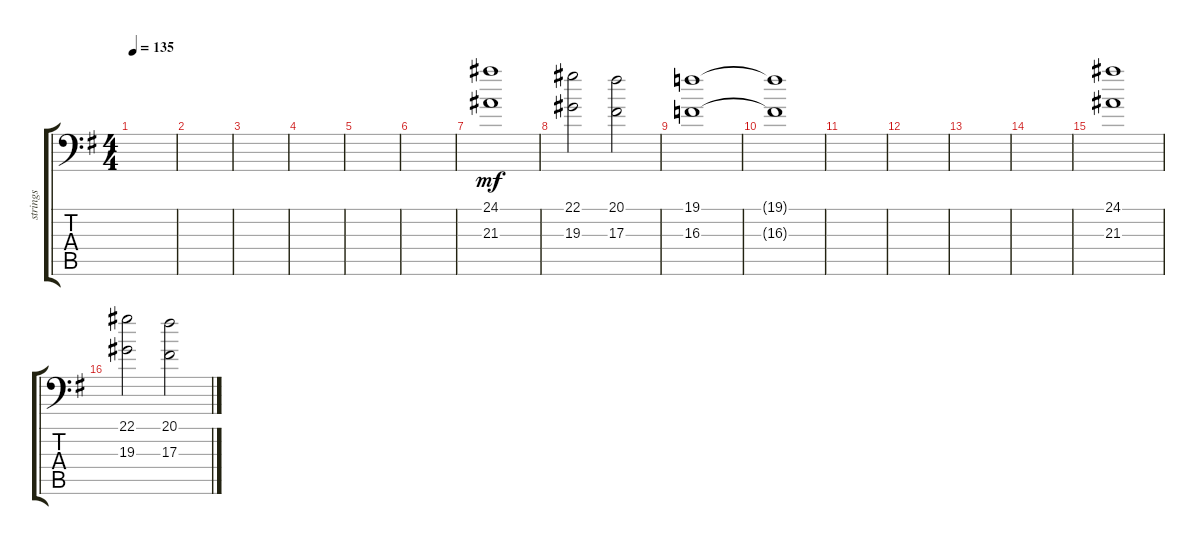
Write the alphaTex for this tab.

\track ("strings" "strings") {instrument stringensemble1}
\staff {score tabs}
\tuning (Bb3 F3 Db3 Ab2 Eb2 Bb1) {hide}
\ts (4 4)
\tempo 135
\clef f4
\ks eminor
|
|
|
|
|
|
(24.1 21.3).1{dy mf} |
(22.1 19.3).2 (20.1 17.3).2 |
(19.1 16.3).1 |
(19.1{t} 16.3{t}).1 |
|
|
|
|
(24.1 21.3).1 |
(22.1 19.3).2 (20.1 17.3).2
